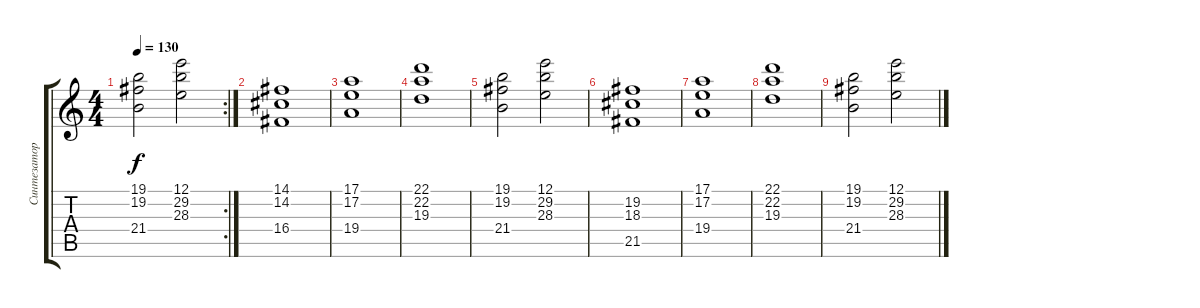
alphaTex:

\track ("Синтезатор" "Синтезатор") {instrument synthstrings1}
\staff {score tabs}
\tuning (E4 B3 G3 D3 A2 E2) {hide}
\rc 2
\ts (4 4)
\tempo 130
\clef g2
\ks c
(19.1 19.2 21.4).2{dy f} (12.1 29.2 28.3).2 |
(14.1 14.2 16.4).1 |
(17.1 17.2 19.4).1 |
(22.1 22.2 19.3).1 |
(19.1 19.2 21.4).2 (12.1 29.2 28.3).2 |
(19.2 18.3 21.5).1 |
(17.1 17.2 19.4).1 |
(22.1 22.2 19.3).1 |
(19.1 19.2 21.4).2 (12.1 29.2 28.3).2
